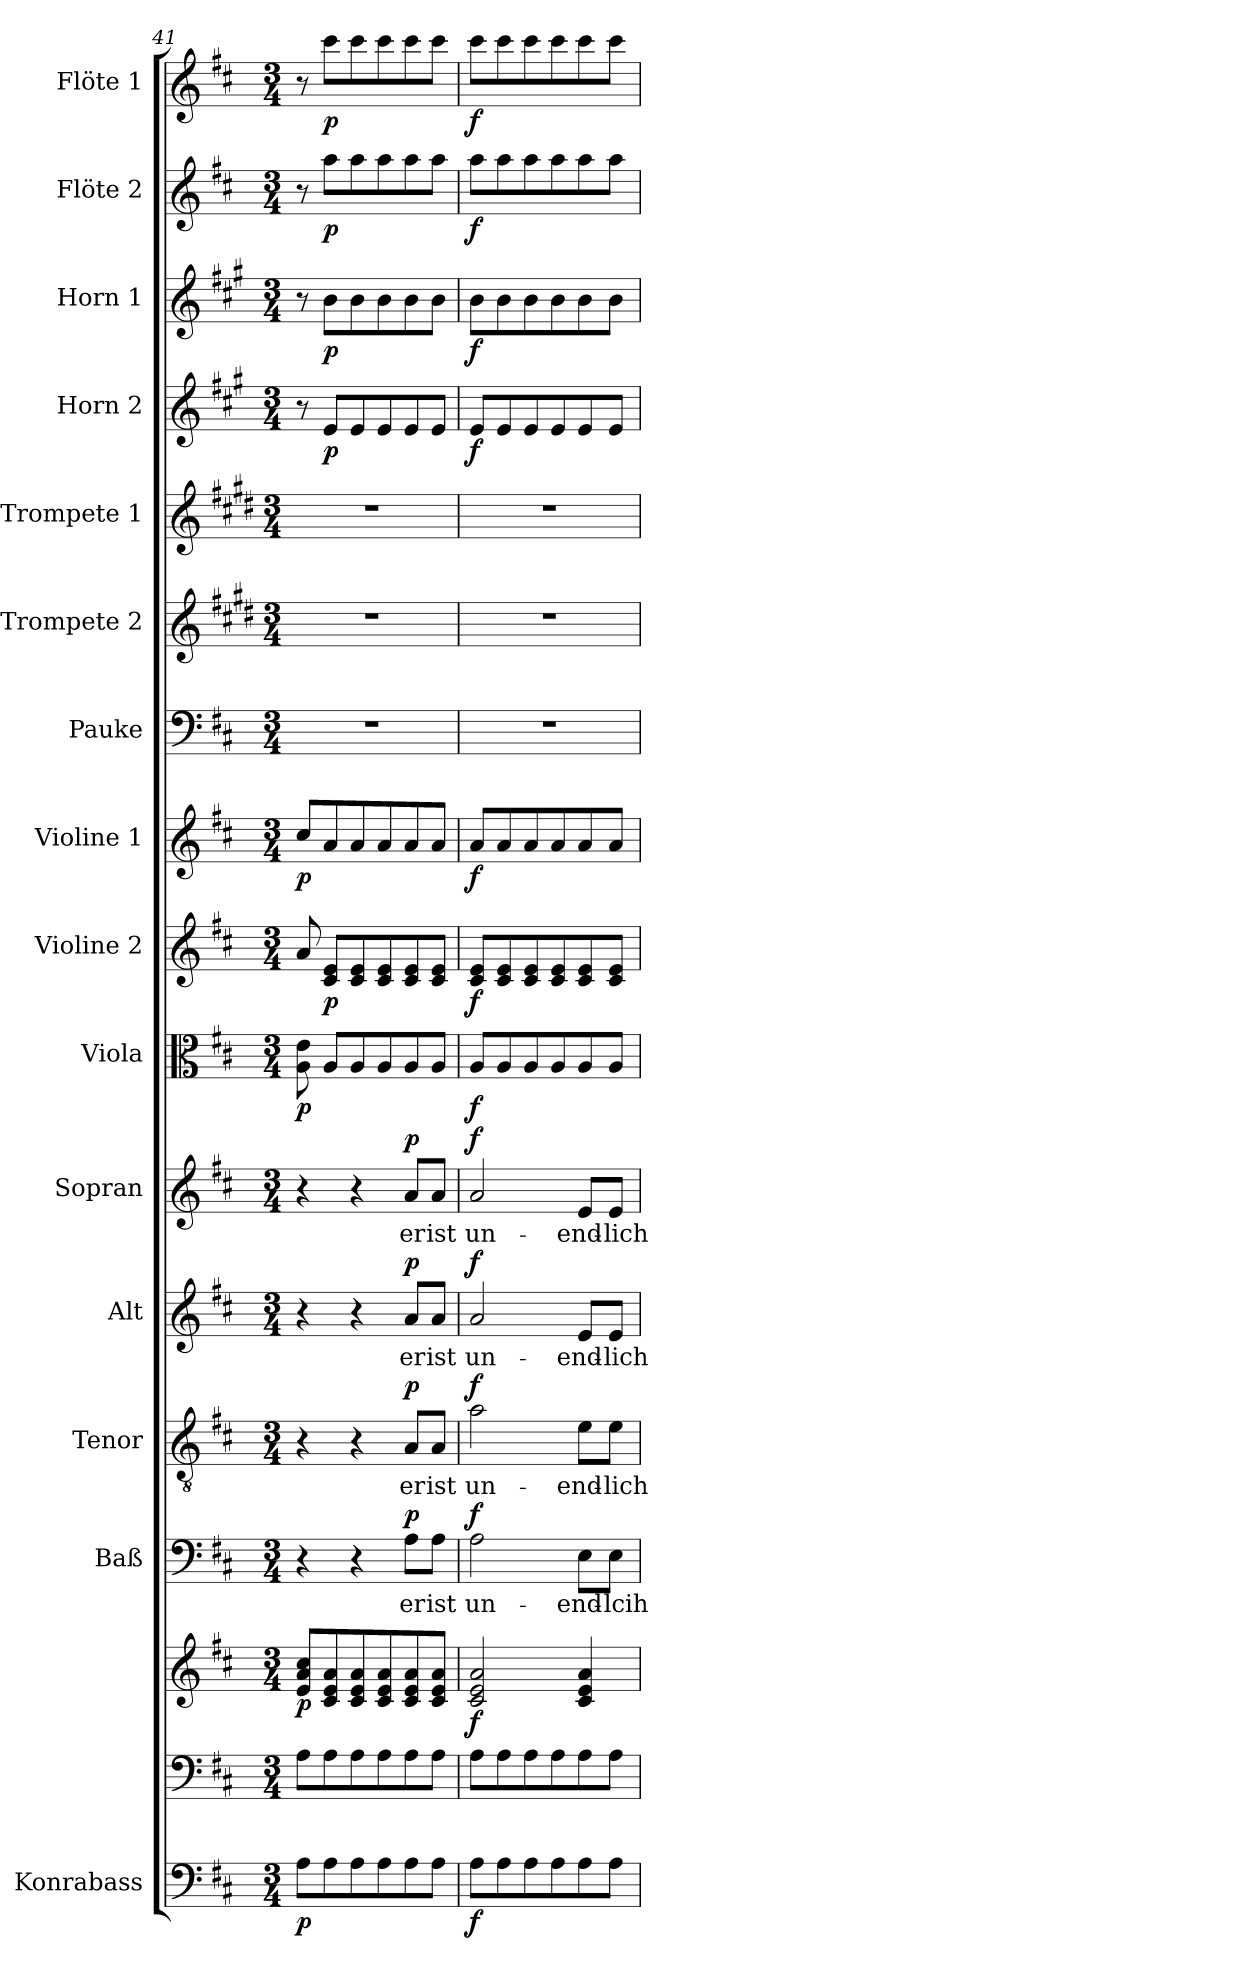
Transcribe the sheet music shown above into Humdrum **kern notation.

**kern	**dynam	**kern	**kern	**dynam	**kern	**text	**dynam	**kern	**text	**dynam	**kern	**text	**dynam	**kern	**text	**dynam	**kern	**dynam	**kern	**dynam	**kern	**dynam	**kern	**kern	**kern	**kern	**dynam	**kern	**dynam	**kern	**dynam	**kern	**dynam
*part16	*part16	*part15	*part15	*part15	*part14	*part14	*part14	*part13	*part13	*part13	*part12	*part12	*part12	*part11	*part11	*part11	*part10	*part10	*part9	*part9	*part8	*part8	*part7	*part6	*part5	*part4	*part4	*part3	*part3	*part2	*part2	*part1	*part1
*staff17	*staff17	*staff16	*staff15	*staff15/16	*staff14	*staff14	*staff14	*staff13	*staff13	*staff13	*staff12	*staff12	*staff12	*staff11	*staff11	*staff11	*staff10	*staff10	*staff9	*staff9	*staff8	*staff8	*staff7	*staff6	*staff5	*staff4	*staff4	*staff3	*staff3	*staff2	*staff2	*staff1	*staff1
*I"Konrabass	*	*	*	*	*I"Baß	*	*	*I"Tenor	*	*	*I"Alt	*	*	*I"Sopran	*	*	*I"Viola	*	*I"Violine 2	*	*I"Violine 1	*	*I"Pauke	*I"Trompete 2	*I"Trompete 1	*I"Horn 2	*	*I"Horn 1	*	*I"Flöte 2	*	*I"Flöte 1	*
*I'Kb.	*	*	*	*	*I'Baß	*	*	*I'Ten	*	*	*I'Alt	*	*	*I'Sop	*	*	*I'Vla.	*	*I'Vln. 2	*	*I'Vln. 1	*	*I'Pk.	*I'Trp. 2	*I'Trp. 1	*I'Hrn. 2	*	*I'Hrn. 1	*	*I'Fl. 2	*	*I'Fl. 1	*
!!LO:PB:g=z
*clefF4	*	*clefF4	*clefG2	*	*clefF4	*	*	*clefGv2	*	*	*clefG2	*	*	*clefG2	*	*	*clefC3	*	*clefG2	*	*clefG2	*	*clefF4	*clefG2	*clefG2	*clefG2	*	*clefG2	*	*clefG2	*	*clefG2	*
*ITrd7c12	*	*	*	*	*	*	*	*	*	*	*	*	*	*	*	*	*	*	*	*	*	*	*	*ITrd1c2	*ITrd1c2	*ITrd4c7	*	*ITrd4c7	*	*	*	*	*
*k[f#c#]	*	*k[f#c#]	*k[f#c#]	*	*k[f#c#]	*	*	*k[f#c#]	*	*	*k[f#c#]	*	*	*k[f#c#]	*	*	*k[f#c#]	*	*k[f#c#]	*	*k[f#c#]	*	*k[f#c#]	*k[f#c#]	*k[f#c#]	*k[f#c#]	*	*k[f#c#]	*	*k[f#c#]	*	*k[f#c#]	*
*D:	*	*D:	*D:	*	*D:	*	*	*D:	*	*	*D:	*	*	*D:	*	*	*D:	*	*D:	*	*D:	*	*D:	*D:	*D:	*D:	*	*D:	*	*D:	*	*D:	*
*M3/4	*	*M3/4	*M3/4	*	*M3/4	*	*	*M3/4	*	*	*M3/4	*	*	*M3/4	*	*	*M3/4	*	*M3/4	*	*M3/4	*	*M3/4	*M3/4	*M3/4	*M3/4	*	*M3/4	*	*M3/4	*	*M3/4	*
=41	=41	=41	=41	=41	=41	=41	=41	=41	=41	=41	=41	=41	=41	=41	=41	=41	=41	=41	=41	=41	=41	=41	=41	=41	=41	=41	=41	=41	=41	=41	=41	=41	=41
!	!LO:DY:b	!	!	!LO:DY:b	!	!	!	!	!	!	!	!	!	!	!	!	!	!LO:DY:b	!	!	!	!LO:DY:b	!	!	!	!	!	!	!	!	!	!	!
8AA\L	p	8A\L	8e/ 8a/ 8cc#/L	p	4r	.	.	4r	.	.	4r	.	.	4r	.	.	8A\ 8e\	p	8a/	.	8cc#/L	p	2.r	2.r	2.r	8r	.	8r	.	8r	.	8r	.
!	!	!	!	!	!	!	!	!	!	!	!	!	!	!	!	!	!	!	!	!LO:DY:b	!	!	!	!	!	!	!LO:DY:b	!	!LO:DY:b	!	!LO:DY:b	!	!LO:DY:b
8AA\	.	8A\	8c#/ 8e/ 8a/	.	.	.	.	.	.	.	.	.	.	.	.	.	8A/L	.	8c#/ 8e/L	p	8a/	.	.	.	.	8A/L	p	8e\L	p	8aa\L	p	8ccc#\L	p
8AA\	.	8A\	8c#/ 8e/ 8a/	.	4r	.	.	4r	.	.	4r	.	.	4r	.	.	8A/	.	8c#/ 8e/	.	8a/	.	.	.	.	8A/	.	8e\	.	8aa\	.	8ccc#\	.
8AA\	.	8A\	8c#/ 8e/ 8a/	.	.	.	.	.	.	.	.	.	.	.	.	.	8A/	.	8c#/ 8e/	.	8a/	.	.	.	.	8A/	.	8e\	.	8aa\	.	8ccc#\	.
!	!	!	!	!	!	!LO:LY:b	!LO:DY:a	!	!LO:LY:b	!LO:DY:a	!	!LO:LY:b	!LO:DY:a	!	!LO:LY:b	!LO:DY:a	!	!	!	!	!	!	!	!	!	!	!	!	!	!	!	!	!
8AA\	.	8A\	8c#/ 8e/ 8a/	.	8A\L	er	p	8A/L	er	p	8a/L	er	p	8a/L	er	p	8A/	.	8c#/ 8e/	.	8a/	.	.	.	.	8A/	.	8e\	.	8aa\	.	8ccc#\	.
!	!	!	!	!	!	!LO:LY:b	!	!	!LO:LY:b	!	!	!LO:LY:b	!	!	!LO:LY:b	!	!	!	!	!	!	!	!	!	!	!	!	!	!	!	!	!	!
8AA\J	.	8A\J	8c#/ 8e/ 8a/J	.	8A\J	ist	.	8A/J	ist	.	8a/J	ist	.	8a/J	ist	.	8A/J	.	8c#/ 8e/J	.	8a/J	.	.	.	.	8A/J	.	8e\J	.	8aa\J	.	8ccc#\J	.
=42	=42	=42	=42	=42	=42	=42	=42	=42	=42	=42	=42	=42	=42	=42	=42	=42	=42	=42	=42	=42	=42	=42	=42	=42	=42	=42	=42	=42	=42	=42	=42	=42	=42
!	!LO:DY:b	!	!	!LO:DY:b	!	!LO:LY:b	!LO:DY:a	!	!LO:LY:b	!LO:DY:a	!	!LO:LY:b	!LO:DY:a	!	!LO:LY:b	!LO:DY:a	!	!LO:DY:b	!	!LO:DY:b	!	!LO:DY:b	!	!	!	!	!LO:DY:b	!	!LO:DY:b	!	!LO:DY:b	!	!LO:DY:b
8AA\L	f	8A\L	2c#/ 2e/ 2a/	f	2A\	un-	f	2a\	un-	f	2a/	un-	f	2a/	un-	f	8A/L	f	8c#/ 8e/L	f	8a/L	f	2.r	2.r	2.r	8A/L	f	8e\L	f	8aa\L	f	8ccc#\L	f
8AA\	.	8A\	.	.	.	.	.	.	.	.	.	.	.	.	.	.	8A/	.	8c#/ 8e/	.	8a/	.	.	.	.	8A/	.	8e\	.	8aa\	.	8ccc#\	.
8AA\	.	8A\	.	.	.	.	.	.	.	.	.	.	.	.	.	.	8A/	.	8c#/ 8e/	.	8a/	.	.	.	.	8A/	.	8e\	.	8aa\	.	8ccc#\	.
8AA\	.	8A\	.	.	.	.	.	.	.	.	.	.	.	.	.	.	8A/	.	8c#/ 8e/	.	8a/	.	.	.	.	8A/	.	8e\	.	8aa\	.	8ccc#\	.
!	!	!	!	!	!	!LO:LY:b	!	!	!LO:LY:b	!	!	!LO:LY:b	!	!	!LO:LY:b	!	!	!	!	!	!	!	!	!	!	!	!	!	!	!	!	!	!
8AA\	.	8A\	4c#/ 4e/ 4a/	.	8E\L	-end-	.	8e\L	-end-	.	8e/L	-end-	.	8e/L	-end-	.	8A/	.	8c#/ 8e/	.	8a/	.	.	.	.	8A/	.	8e\	.	8aa\	.	8ccc#\	.
!	!	!	!	!	!	!LO:LY:b	!	!	!LO:LY:b	!	!	!LO:LY:b	!	!	!LO:LY:b	!	!	!	!	!	!	!	!	!	!	!	!	!	!	!	!	!	!
8AA\J	.	8A\J	.	.	8E\J	-lcih	.	8e\J	-lich	.	8e/J	-lich	.	8e/J	-lich	.	8A/J	.	8c#/ 8e/J	.	8a/J	.	.	.	.	8A/J	.	8e\J	.	8aa\J	.	8ccc#\J	.
=	=	=	=	=	=	=	=	=	=	=	=	=	=	=	=	=	=	=	=	=	=	=	=	=	=	=	=	=	=	=	=	=	=
*-	*-	*-	*-	*-	*-	*-	*-	*-	*-	*-	*-	*-	*-	*-	*-	*-	*-	*-	*-	*-	*-	*-	*-	*-	*-	*-	*-	*-	*-	*-	*-	*-	*-
